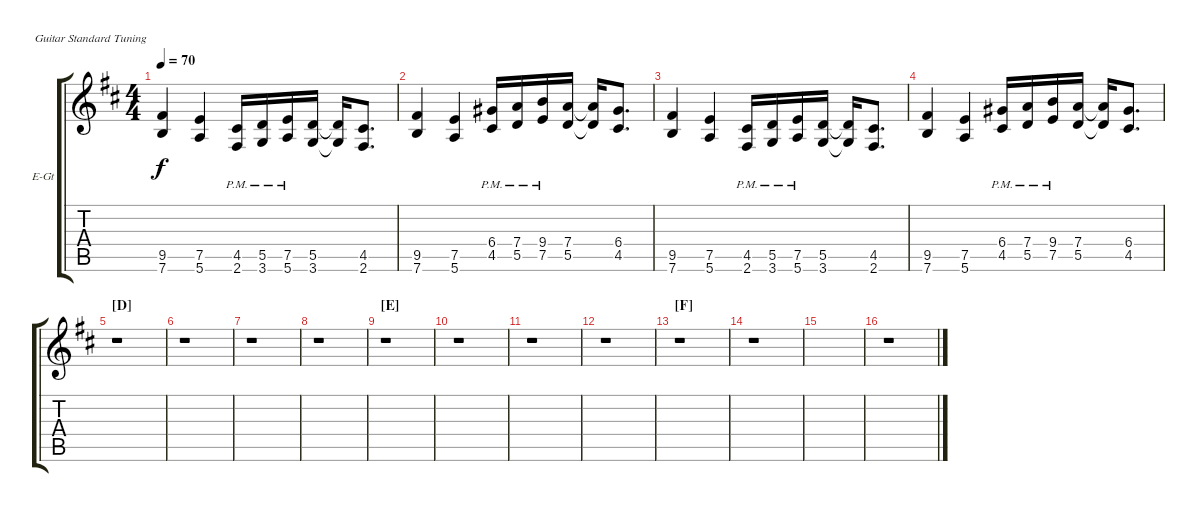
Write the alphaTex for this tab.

\bracketExtendMode groupsimilarinstruments
\firstSystemTrackNameOrientation horizontal
\otherSystemsTrackNameOrientation horizontal
\track ("Rhythm Guitar" "E-Gt") {instrument distortionguitar}
\staff {score tabs}
\tuning (E4 B3 G3 D3 A2 E2)
\ts (4 4)
\tempo 70
\clef g2
\ks bminor
(9.5 7.6).4{dy f} (7.5 5.6).4 (2.6{pm} 4.5{pm}).16 (3.6{pm} 5.5{pm}).16 (5.6{pm} 7.5{pm}).16 (3.6 5.5).16 (3.6{t} 5.5{t}).16 (2.6 4.5).8{d} |
(9.5 7.6).4 (7.5 5.6).4 (4.5{pm} 6.4{pm}).16 (5.5{pm} 7.4{pm}).16 (7.5{pm} 9.4{pm}).16 (5.5 7.4).16 (5.5{t} 7.4{t}).16 (4.5 6.4).8{d} |
(9.5 7.6).4 (7.5 5.6).4 (2.6{pm} 4.5{pm}).16 (3.6{pm} 5.5{pm}).16 (5.6{pm} 7.5{pm}).16 (3.6 5.5).16 (3.6{t} 5.5{t}).16 (2.6 4.5).8{d} |
(9.5 7.6).4 (7.5 5.6).4 (4.5{pm} 6.4{pm}).16 (5.5{pm} 7.4{pm}).16 (7.5{pm} 9.4{pm}).16 (5.5 7.4).16 (5.5{t} 7.4{t}).16 (4.5 6.4).8{d} |
\section ("D" "")
r.1 |
r.1 |
r.1 |
r.1 |
\section ("E" "")
r.1 |
r.1 |
r.1 |
r.1 |
\section ("F" "")
r.1 |
r.1 |
|
r.1
